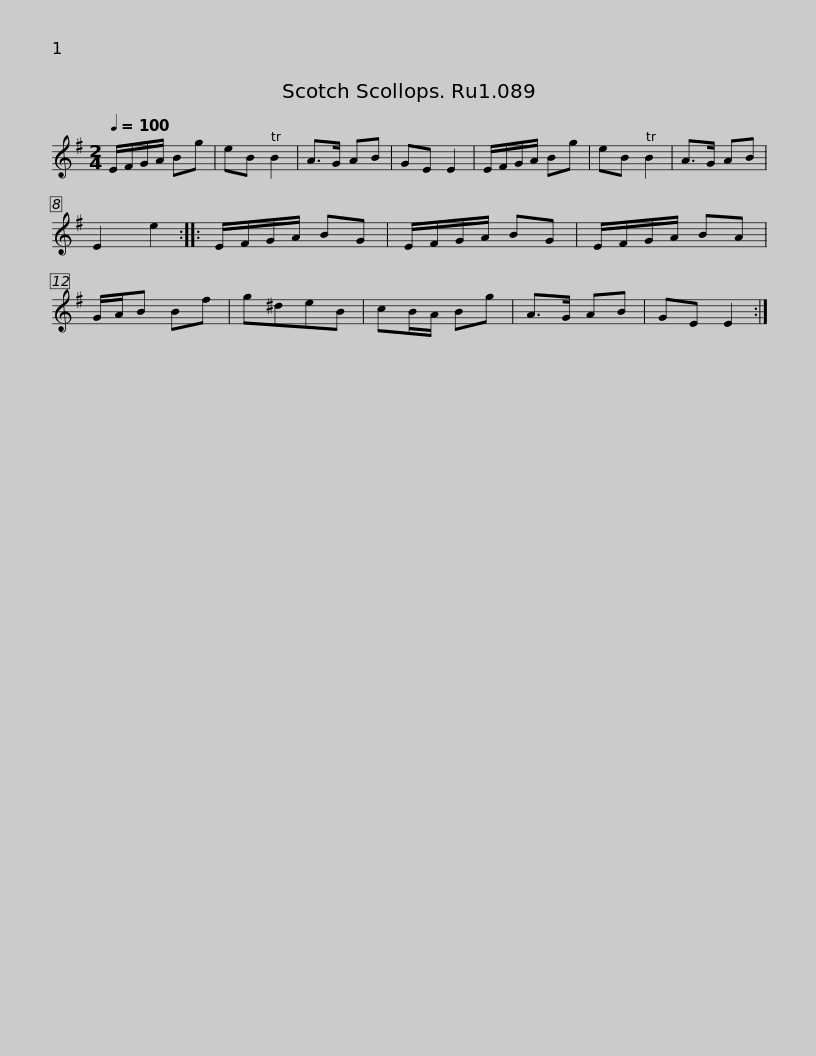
X:1
L:1/8
Q:1/4=100
M:2/4
I:linebreak $
K:Emin
V:1 treble
V:1
 E/F/G/A/ Bg | eB B2 | A>G AB | GE E2 | E/F/G/A/ Bg | %5
 eB B2 | A>G AB | E2 e2 :: E/F/G/A/ BG | E/F/G/A/ BG |$ %10
 E/F/G/A/ BA | G/A/B Bf | g^deB | cB/A/ Bg | A>G AB | %15
 GE E2 :| %16
